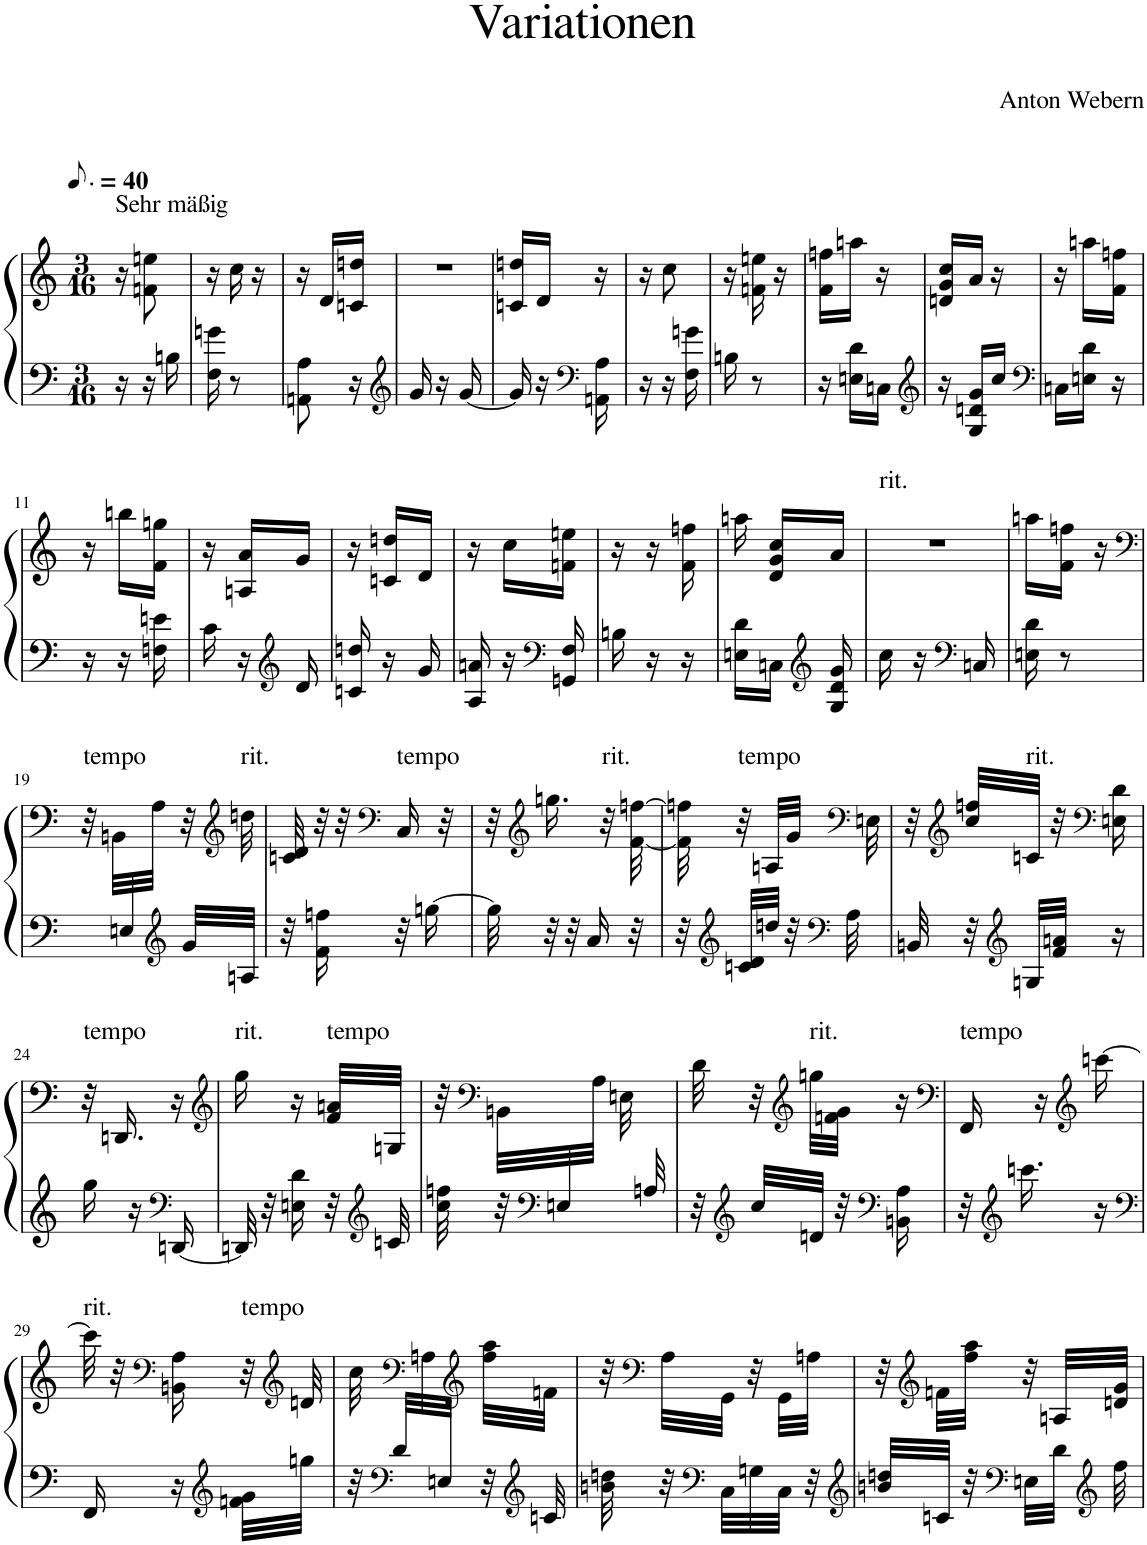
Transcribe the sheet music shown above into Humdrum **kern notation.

**kern	**kern
*part1	*part1
*staff2	*staff1
*I"Piano	*
*I'Pno.	*
*clefF4	*clefG2
*k[]	*k[]
*M3/16	*M3/16
*MM30	*MM30
=1	=1
!	!LO:TX:a:t=Sehr mäßig
16r	16r
16r	8fn\ 8een\
16Bn\	.
=2	=2
16F\ 16gn\	16r
8r	16cc\
.	16r
=3	=3
8AAn\ 8A\	16r
.	16d/LL
16r	16cn/ 16ddn/JJ
=4	=4
*clefG2	*
16g/	8.r
16r	.
[16g/	.
=5	=5
16g/]	16cn/ 16ddn/LL
16r	16d/JJ
*clefF4	*
!LO:N:n=1:head=solid	!
16AAn\ 16A\	16r
=6	=6
16r	16r
16r	8cc\
16F\ 16gn\	.
=7	=7
16Bn\	16r
8r	16fn\ 16een\
.	16r
=8	=8
16r	16f\ 16ffn\LL
16En\ 16d\LL	16aan\JJ
16Cn\JJ	16r
=9	=9
*clefG2	*
16r	16dn/ 16g/ 16cc/LL
16G/ 16dn/ 16g/LL	16a/JJ
16cc/JJ	16r
=10	=10
*clefF4	*
16Cn\LL	16r
16En\ 16d\JJ	16aan\LL
16r	16f\ 16ffn\JJ
!!LO:LB:g=z
=11	=11
16r	16r
16r	16bbn\LL
16Fn\ 16en\	16f\ 16ggn\JJ
=12	=12
16c\	16r
16r	16An/ 16a/LL
*clefG2	*
16d/	16g/JJ
=13	=13
16cn/ 16ddn/	16r
16r	16cn/ 16ddn/LL
16g/	16d/JJ
=14	=14
16A/ 16an/	16r
16r	16cc\LL
*clefF4	*
16GGn/ 16F/	16fn\ 16een\JJ
=15	=15
16Bn\	16r
16r	16r
16r	16f\ 16ffn\
=16	=16
16En\ 16d\LL	16aan\
16Cn\JJ	16d/ 16g/ 16cc/LL
*clefG2	*
16G/ 16d/ 16g/	16a/JJ
=17	=17
!	!LO:TX:a:t=rit.
16cc\	8.r
16r	.
*clefF4	*
16Cn/	.
=18	=18
16En\ 16d\	16aan\LL
8r	16f\ 16ffn\JJ
.	16r
!!LO:LB:g=z
=19	=19
*	*clefF4
*^	*
!	!	!LO:TX:a:t=tempo
16ryy	8ryy	32r
.	.	32BBn\LLL
32En/	.	32ryy
16.ryy	.	32A\JJJ
*clefG2	*	*
.	32g/LLL	32r
*	*	*clefG2
!	!	!LO:TX:a:t=rit.
.	32An/JJJ	32ddn\
*v	*v	*
=20	=20
32r	32cn/ 32d/
16f\ 16ffn\	32r
.	32r
*	*clefF4
!	!LO:TX:a:t=tempo
32r	16C/
[16ggn\	.
.	32r
=21	=21
32gg\]	32r
*	*clefG2
32r	16.ggn\
32r	.
16a/	.
!	!LO:TX:a:t=rit.
.	32r
32r	[32f\ [32ffn\
=22	=22
*	*^
32r	32f\] 32ffn\]	32ryy
*	*v	*v
*clefG2	*
*	*^
!	!LO:TX:a:t=tempo	!
*	*v	*v
32cn/ 32d/LLL	32r
32ddn/JJJ	32An/LLL
32r	32g/JJJ
*clefF4	*
32A\	32ryy
*	*clefF4
*	*^
32ryy	32ryy	32En\
*	*v	*v
=23	=23
32BBn/	32r
*	*clefG2
32r	32cc/ 32ffn/LLL
*clefG2	*
!	!LO:TX:a:t=rit.
32Gn/LLL	32cn/JJJ
32f/ 32an/JJJ	32r
*	*clefF4
16r	16En\ 16d\
!!LO:LB:g=z
=24	=24
!	!LO:TX:a:t=tempo
16gg\	32r
.	16.DDn/
16r	.
*clefF4	*
[16DDn/	16r
=25	=25
*	*clefG2
!	!LO:TX:a:t=rit.
32DDn/]	16gg\
32r	.
16En\ 16d\	16r
!	!LO:TX:a:t=tempo
32r	32f/ 32an/LLL
*clefG2	*
32cn/	32Gn/JJJ
=26	=26
*^	*
16ryy	32cc\ 32ffn\	32r
*	*	*clefF4
.	32r	32BBn\LLL
*clefF4	*	*
32En/	8ryy	32ryy
16ryy	.	32A\JJJ
.	.	32En\
32An/	.	32ryy
*v	*v	*
=27	=27
32r	32d\
*clefG2	*
32cc/LLL	32r
*	*clefG2
!	!LO:TX:a:t=rit.
32dn/JJJ	32ggn\LLL
32r	32fn\ 32g\JJJ
*clefF4	*
16BBn\ 16A\	16r
=28	=28
*	*clefF4
!	!LO:TX:a:t=tempo
32r	16FF/
*clefG2	*
16.cccn\	.
.	16r
*	*clefG2
16r	[16cccn\
!!LO:LB:g=z
=29	=29
*clefF4	*
!	!LO:TX:a:t=rit.
16FF/	32ccc\]
.	32r
*	*clefF4
16r	16BBn\ 16A\
*clefG2	*
!	!LO:TX:a:t=tempo
32fn\ 32g\LLL	32r
*	*clefG2
32ggn\JJJ	32dn/
=30	=30
*	*^
32r	32cc\	16ryy
*clefF4	*	*
32d/LLL	32ryy	.
*	*clefF4	*
32ryy	32ryy	32An\
32En/JJJ	32ryy	16.ryy
*	*clefG2	*
32r	32ff\ 32aa\LLL	.
*clefG2	*	*
32cn/	32fn\JJJ	.
*	*v	*v
=31	=31
32bn\ 32ddn\	32r
*	*clefF4
32r	32A\LLL
*clefF4	*
32C\LLL	32GG\JJJ
32Gn\	32r
32C\JJJ	32GG\LLL
32r	32An\JJJ
=32	=32
*clefG2	*
32bn/ 32ddn/LLL	32r
*	*clefG2
32cn/JJJ	32fn\LLL
32r	32ff\ 32aa\JJJ
*clefF4	*
32En\LLL	32r
32d\JJJ	32An/LLL
*clefG2	*
32ff\	32dn/ 32g/JJJ
=	=
*-	*-
